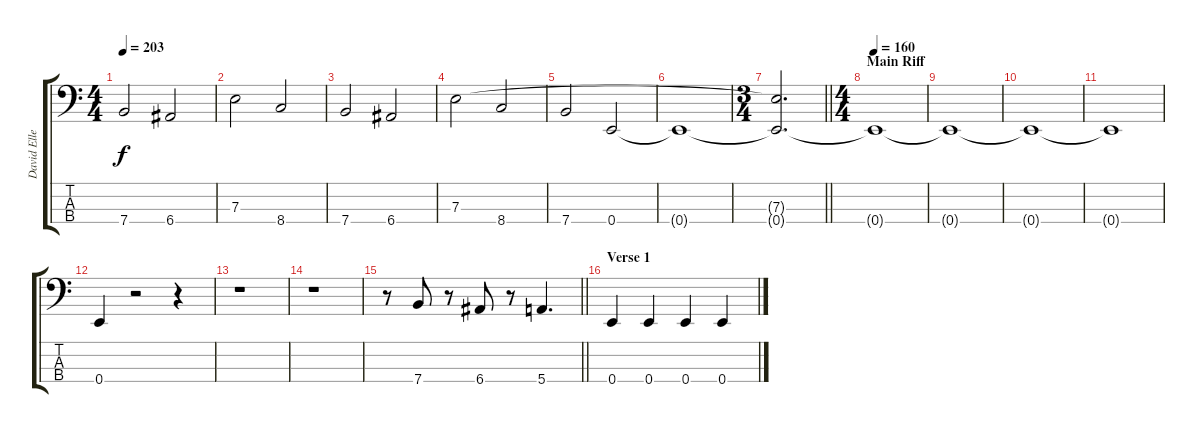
\track ("David Ellefson" "David Elle") {instrument electricbasspick}
\staff {score tabs}
\tuning (G2 D2 A1 E1) {hide}
\ts (4 4)
\tempo 203
\clef f4
\ks c
7.4.2{dy f} 6.4.2 |
7.3.2 8.4.2 |
7.4.2 6.4.2 |
7.3.2 8.4.2 |
7.4.2 0.4.2 |
0.4{t}.1 |
\ts (3 4)
\barLineRight lightlight
(7.3{t} 0.4{t}).2{d} |
\ts (4 4)
\section ("" "Main Riff")
\tempo 160
0.4{t}.1 |
0.4{t}.1 |
0.4{t}.1 |
0.4{t}.1 |
0.4.4 r.2 r.4 |
r.1 |
r.1 |
\barLineRight lightlight
r.8 7.4.8 r.8 6.4.8 r.8 5.4.4{d} |
\section ("" "Verse 1")
0.4.4 0.4.4 0.4.4 0.4.4
